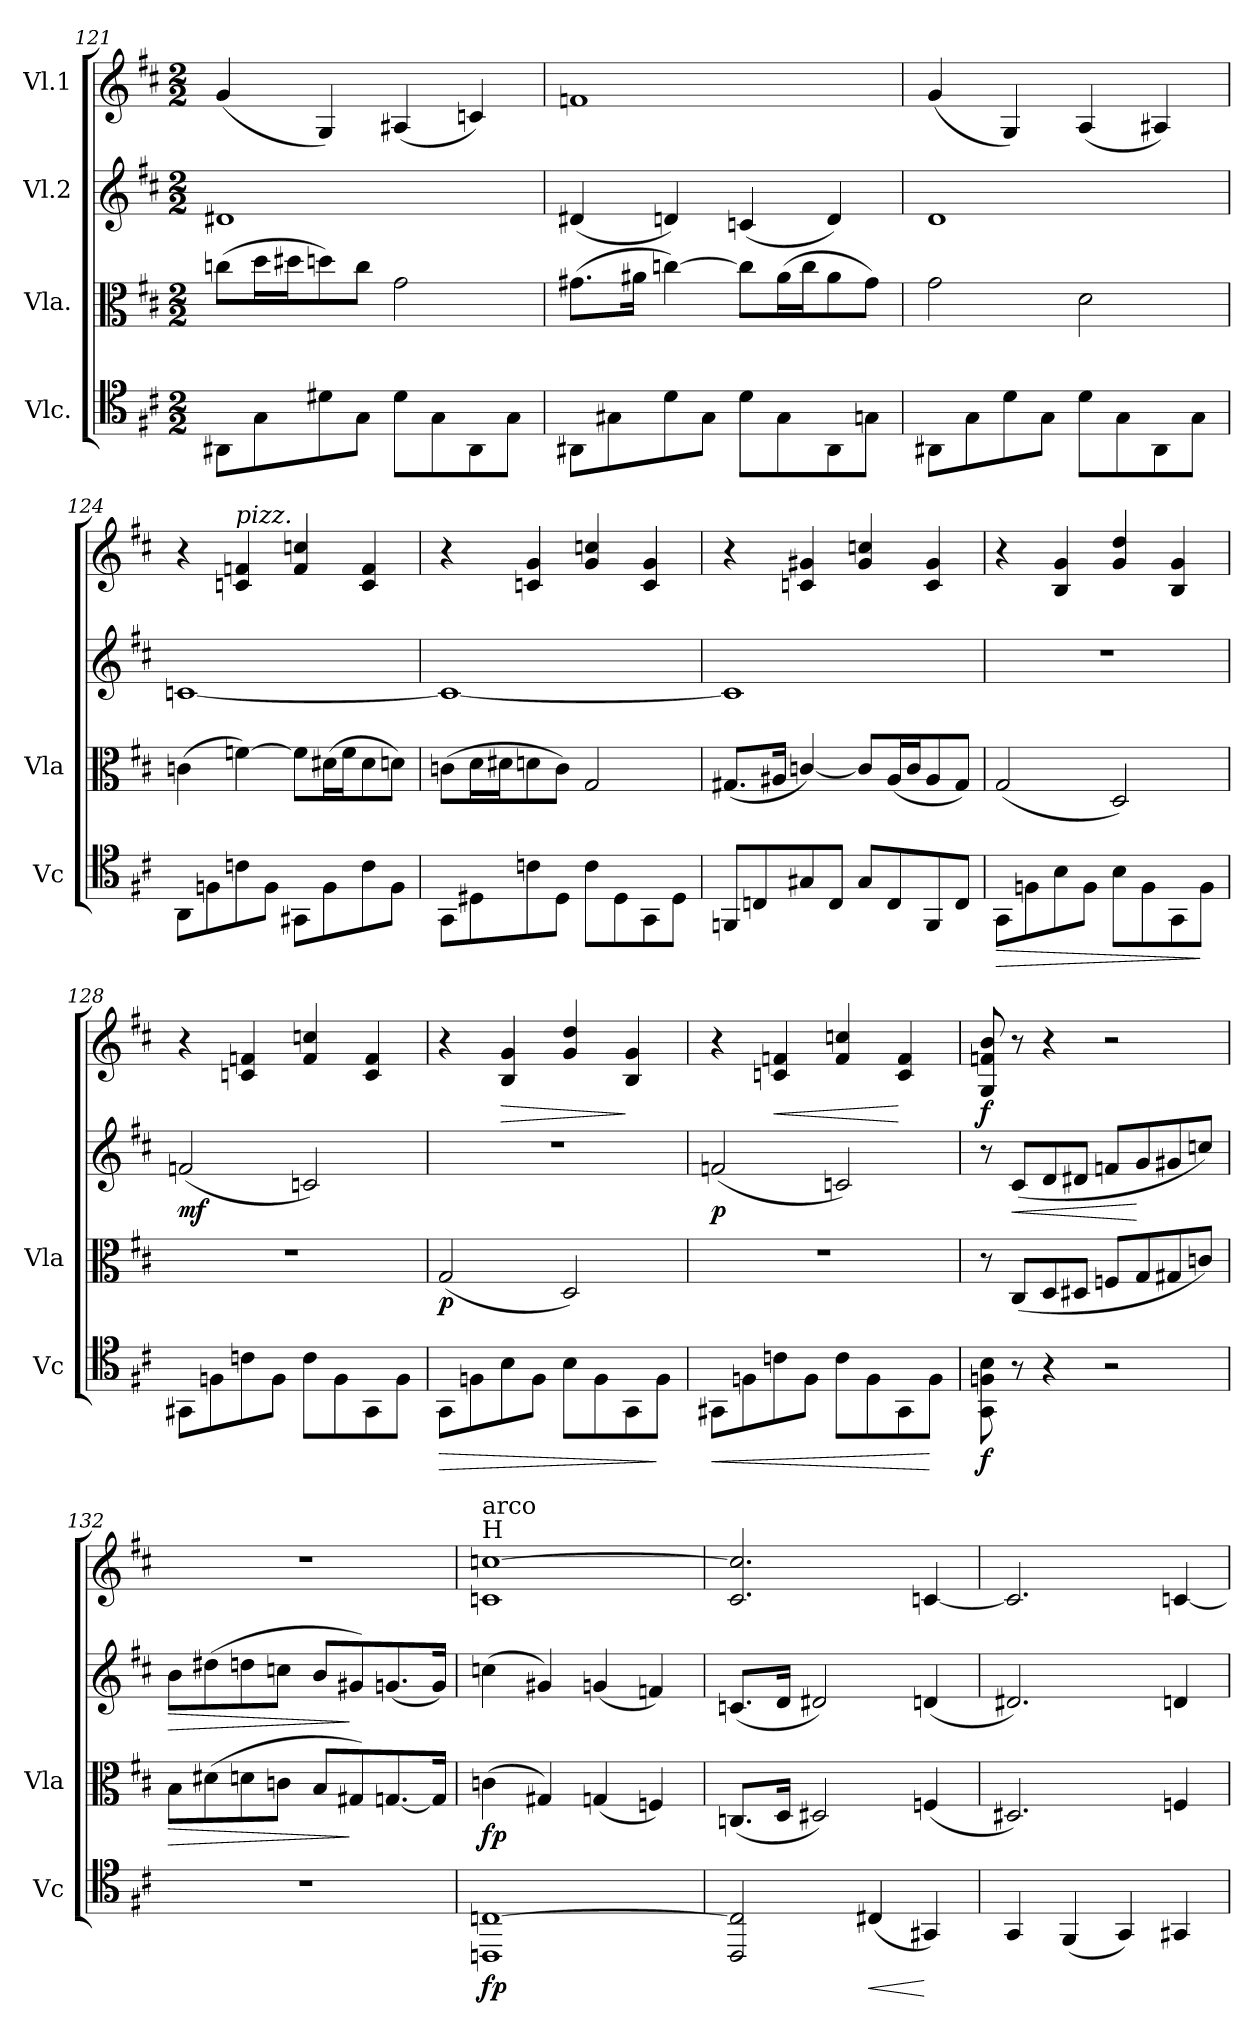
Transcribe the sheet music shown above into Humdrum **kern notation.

**kern	**dynam	**kern	**dynam	**kern	**dynam	**kern	**dynam
*part4	*part4	*part3	*part3	*part2	*part2	*part1	*part1
*staff4	*staff4	*staff3	*staff3	*staff2	*staff2	*staff1	*staff1
*I"Vlc.	*	*I"Vla.	*	*I"Vl.2	*	*I"Vl.1	*
*I'Vc	*	*I'Vla	*	*	*	*	*
*clefC4	*	*clefC3	*	*clefG2	*	*clefG2	*
*k[f#c#]	*	*k[f#c#]	*	*k[f#c#]	*	*k[f#c#]	*
*M2/2	*	*M2/2	*	*M2/2	*	*M2/2	*
=121	=121	=121	=121	=121	=121	=121	=121
8AA#X\L	.	(8ccn\L	.	1d#X	.	(4g/	.
8G\	.	16dd\L	.	.	.	.	.
.	.	16dd#X\J	.	.	.	.	.
8d#X\	.	8ddn\)	.	.	.	4G/)	.
8G\J	.	8cc\J	.	.	.	.	.
8d#\L	.	2g\	.	.	.	(4A#X/	.
8G\	.	.	.	.	.	.	.
8AA#\	.	.	.	.	.	4cn/)	.
8G\J	.	.	.	.	.	.	.
=122	=122	=122	=122	=122	=122	=122	=122
8AA#X\L	.	(8.g#X\L	.	(4d#X/	.	1fn	.
8G#X\	.	.	.	.	.	.	.
.	.	16a#X\Jk	.	.	.	.	.
8d\	.	[4ccn\)	.	4dn/)	.	.	.
8G#\J	.	.	.	.	.	.	.
8d\L	.	8cc\L]	.	(4cn/	.	.	.
8G#\	.	(16a#\L	.	.	.	.	.
.	.	16cc\J	.	.	.	.	.
8AA#\	.	8a#\	.	4d/)	.	.	.
8Gn\J	.	8g#\J)	.	.	.	.	.
!!LO:LB:g=z
=123	=123	=123	=123	=123	=123	=123	=123
8AA#X\L	.	2g\	.	1d	.	(4g/	.
8G\	.	.	.	.	.	.	.
8d\	.	.	.	.	.	4G/)	.
8G\J	.	.	.	.	.	.	.
8d\L	.	2d\	.	.	.	(4A/	.
8G\	.	.	.	.	.	.	.
8AA#\	.	.	.	.	.	4A#X/)	.
8G\J	.	.	.	.	.	.	.
!!LO:LB:g=z
=124	=124	=124	=124	=124	=124	=124	=124
8AA\L	.	(4cn\	.	[1cn	.	4r	.
8Fn\	.	.	.	.	.	.	.
!	!	!	!	!	!	!LO:TX:a:i:t=pizz.	!
8cn\	.	[4fn\)	.	.	.	4cn/ 4fn/	.
8F\J	.	.	.	.	.	.	.
8GG#X\L	.	8f\L]	.	.	.	4f/ 4ccn/	.
8F\	.	(16d#X\L	.	.	.	.	.
.	.	16f\J	.	.	.	.	.
8c\	.	8d#\	.	.	.	4c/ 4f/	.
8F\J	.	8dn\J)	.	.	.	.	.
=125	=125	=125	=125	=125	=125	=125	=125
8GG\L	.	(8cn\L	.	1c_	.	4r	.
8D#X\	.	16d\L	.	.	.	.	.
.	.	16d#X\J	.	.	.	.	.
8cn\	.	8dn\	.	.	.	4cn/ 4g/	.
8D#\J	.	8c\J)	.	.	.	.	.
8c\L	.	2G/	.	.	.	4g/ 4ccn/	.
8D#\	.	.	.	.	.	.	.
8GG\	.	.	.	.	.	4c/ 4g/	.
8D#\J	.	.	.	.	.	.	.
=126	=126	=126	=126	=126	=126	=126	=126
8FFn/L	.	(8.G#X/L	.	1c]	.	4r	.
8Cn/	.	.	.	.	.	.	.
.	.	16A#X/Jk	.	.	.	.	.
8G#X/	.	[4cn/)	.	.	.	4cn/ 4g#X/	.
8C/J	.	.	.	.	.	.	.
8G#/L	.	8c/L]	.	.	.	4g#/ 4ccn/	.
8C/	.	(16A#/L	.	.	.	.	.
.	.	16c/J	.	.	.	.	.
8FF/	.	8A#/	.	.	.	4c/ 4g#/	.
8C/J	.	8G#/J)	.	.	.	.	.
!!LO:LB:g=z
=127	=127	=127	=127	=127	=127	=127	=127
!	!LO:HP:b	!	!	!	!	!	!
8GG\L	>	(2G/	.	1r	.	4r	.
8Fn\	.	.	.	.	.	.	.
8B\	.	.	.	.	.	4B/ 4g/	.
8F\J	.	.	.	.	.	.	.
8B\L	.	2D/)	.	.	.	4g/ 4dd/	.
8F\	.	.	.	.	.	.	.
8GG\	.	.	.	.	.	4B/ 4g/	.
8F\J	]	.	.	.	.	.	.
!!LO:PB:g=z
=128	=128	=128	=128	=128	=128	=128	=128
!	!	!	!	!	!LO:DY:b	!	!
8GG#X\L	.	1r	.	(2fn/	mf	4r	.
8Fn\	.	.	.	.	.	.	.
8cn\	.	.	.	.	.	4cn/ 4fn/	.
8F\J	.	.	.	.	.	.	.
8c\L	.	.	.	2cn/)	.	4f/ 4ccn/	.
8F\	.	.	.	.	.	.	.
8GG#\	.	.	.	.	.	4c/ 4f/	.
8F\J	.	.	.	.	.	.	.
=129	=129	=129	=129	=129	=129	=129	=129
!	!LO:HP:b	!	!LO:DY:b	!	!	!	!
8GG\L	>	(2G/	p	1r	.	4r	.
8Fn\	.	.	.	.	.	.	.
!	!	!	!	!	!	!	!LO:HP:b
8B\	.	.	.	.	.	4B/ 4g/	>
8F\J	.	.	.	.	.	.	.
8B\L	.	2D/)	.	.	.	4g/ 4dd/	.
8F\	.	.	.	.	.	.	.
8GG\	.	.	.	.	.	4B/ 4g/	]
8F\J	]	.	.	.	.	.	.
=130	=130	=130	=130	=130	=130	=130	=130
!	!LO:HP:b	!	!	!	!LO:DY:b	!	!
8GG#X\L	<	1r	.	(2fn/	p	4r	.
8Fn\	.	.	.	.	.	.	.
!	!	!	!	!	!	!	!LO:HP:b
8cn\	.	.	.	.	.	4cn/ 4fn/	<
8F\J	.	.	.	.	.	.	.
8c\L	.	.	.	2cn/)	.	4f/ 4ccn/	.
8F\	.	.	.	.	.	.	.
8GG#\	.	.	.	.	.	4c/ 4f/	[
8F\J	[	.	.	.	.	.	.
!!LO:LB:g=z
=131	=131	=131	=131	=131	=131	=131	=131
!	!LO:DY:b	!	!	!	!	!	!LO:DY:b
8GG\ 8Fn\ 8B\	f	8r	.	8r	.	8G/ 8fn/ 8b/	f
!	!	!	!	!	!LO:HP:b	!	!
8r	.	(8C#/L	.	(8c#/L	<	8r	.
4r	.	8D/	.	8d/	.	4r	.
.	.	8D#X/J	.	8d#X/J	.	.	.
2r	.	8Fn/L	.	8fn/L	.	2r	.
.	.	8G/	.	8g/	[	.	.
.	.	8G#X/	.	8g#X/	.	.	.
.	.	8cn/J)	.	8ccn/J)	.	.	.
!!LO:LB:g=z
=132	=132	=132	=132	=132	=132	=132	=132
!	!	!	!LO:HP:b	!	!LO:HP:b	!	!
1r	.	8B\L	>	8b\L	>	1r	.
.	.	(8d#X\	.	(8dd#X\	.	.	.
.	.	8dn\	.	8ddn\	.	.	.
.	.	8cn\J	.	8ccn\J	.	.	.
.	.	8B/L	.	8b/L	.	.	.
.	.	8G#X/)	]	8g#X/)	]	.	.
.	.	[8.Gn/	.	(8.gn/	.	.	.
.	.	16G/Jk]	.	16g/Jk)	.	.	.
=133	=133	=133	=133	=133	=133	=133	=133
!	!	!	!	!	!	!LO:TX:a:t=H	!
!	!	!	!	!	!	!LO:TX:a:t=arco	!
!	!LO:DY:b	!	!LO:DY:b	!	!LO:DY:b	!	!
!	!	!	!	!	!LO:DY:n=1:b	!	!
1CCn [1Cn	fp	(4cn\	fp	(4ccn\	fp fp	1cn [1ccn	.
.	.	4G#X/)	.	4g#X/)	.	.	.
.	.	(4Gn/	.	(4gn/	.	.	.
.	.	4Fn/)	.	4fn/)	.	.	.
=134	=134	=134	=134	=134	=134	=134	=134
2CC#/ 2C/]	.	(8.Cn/L	.	(8.cn/L	.	2.c#/ 2.cc/]	.
.	.	16D/Jk	.	16d/Jk	.	.	.
.	.	2D#X/)	.	2d#X/)	.	.	.
!	!LO:HP:b	!	!	!	!	!	!
(4C#X/	<	.	.	.	.	.	.
4GG#X/)	[	(4Fn/	.	(4dn/	.	[4cn/	.
=135	=135	=135	=135	=135	=135	=135	=135
4GG/	.	2.D#X/)	.	2.d#X/)	.	2.c/]	.
(4FF#/	.	.	.	.	.	.	.
4GG/)	.	.	.	.	.	.	.
4GG#X/	.	4Fn/	.	4dn/	.	[4cn/	.
=	=	=	=	=	=	=	=
*-	*-	*-	*-	*-	*-	*-	*-
